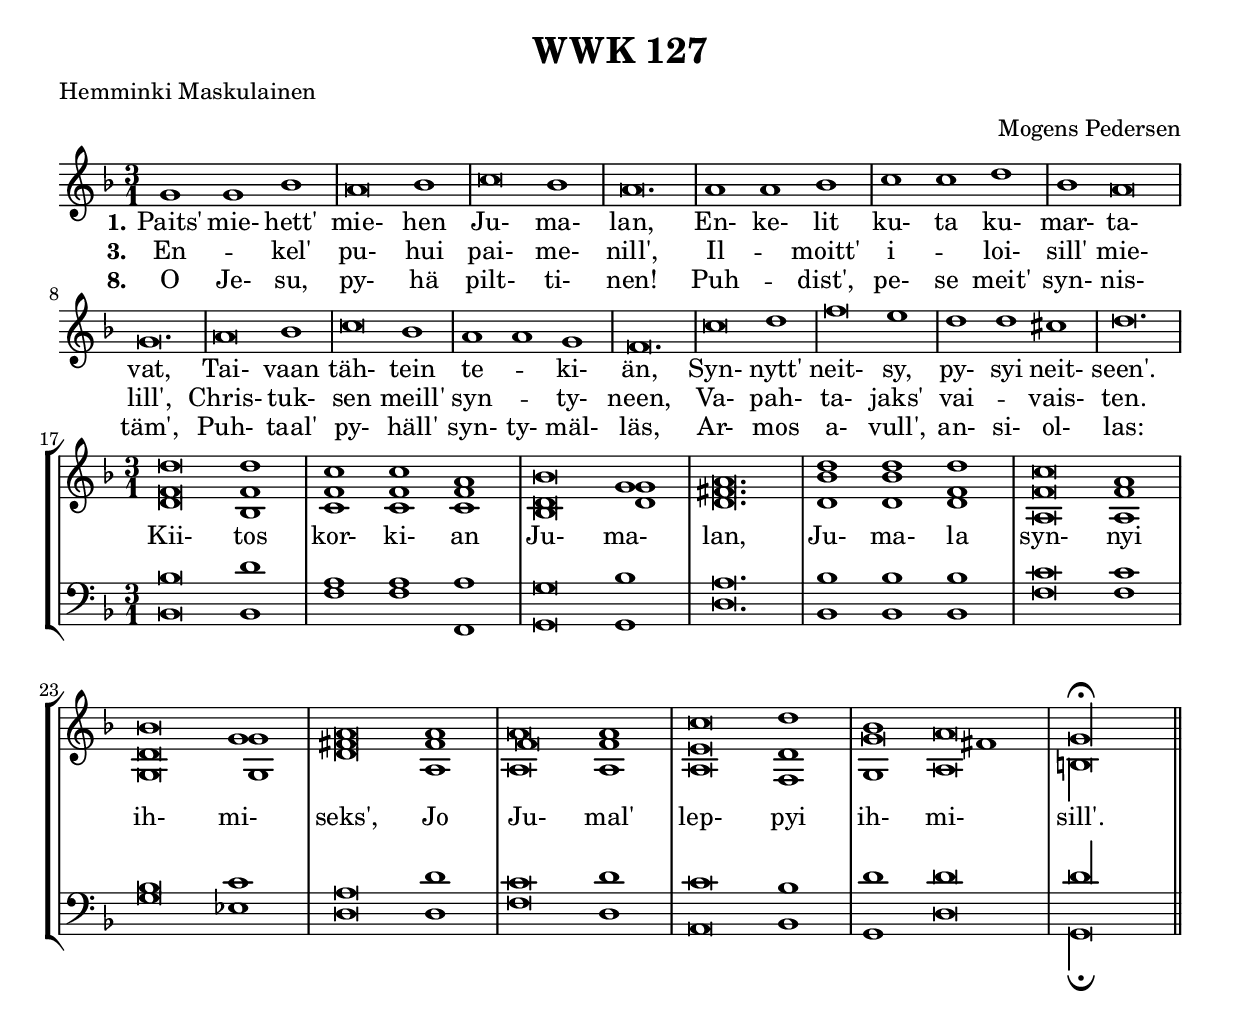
%% Wanhan wirsikirjan wirsi 127
%%


\include "deutsch.ly"

\version "2.6.0"

%#(set-global-staff-size 16)

\header {
    title = "WWK 127"
    poet = "Hemminki Maskulainen"
    arranger = "Mogens Pedersen"
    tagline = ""
}

sopMusic =   \relative c'' { 
    \key d \minor
    \stemUp
    \time 3/1
    g1 g b | a\breve b1 | c\breve b1 | a\breve. |
    a1 a b | c c d | b a\breve | g\breve. |
    a\breve b1 | c\breve b1 | a a g | f\breve. |
    c'\breve d1 | f\breve e1 | d d cis | d\breve. |
}

sopMusicKerto =   \relative c'' { 
    \key d \minor
    \stemUp
    \time 3/1
    \set Score.currentBarNumber = #17
    d\breve d1 | c c a | b\breve g1 | a\breve. | 
    d1 d d | c\breve a1 | b\breve g1 | a\breve a1 |
    f\breve a1 | c\breve d1 | b a\breve | 
    \set Score.measureLength = #(ly:make-moment 4 1)
    g\longa^\fermata \bar "||"
}

altoOneMusic =   \relative c' { 
    \key d \minor
    \stemDown
    f\breve f1 | f f f | d\breve g1 | fis\breve. |
    b1 b f | f\breve f1 | d\breve g1 | fis\breve fis1 | 
    a\breve f1 | e\breve d1 | g\breve fis1 | s\longa |
}

altoTwoMusic =   \relative c' { 
    \shiftOff
    \key d \minor
    \stemDown
    d\breve b1 | c c c | b\breve d1 | d\breve. |
    d1 d d | a\breve a1 | g\breve g1 | d'\breve a1 |
    a\breve a1 | a\breve f1 | g a\breve | h\longa
}

tenorMusic =  \relative c' { 
    \key d \minor
    b\breve d1 | a a a | g\breve b1 | a\breve. |
    b1 b b | c\breve c1 | b\breve c1 | a\breve d1 |
    c\breve d1 | c\breve b1 | d d\breve | d\longa |
}

bassMusic =  \relative c { 
    \key d \minor
    b\breve b1 | f' f f, | g\breve g1 | d'\breve. | 
    b1 b b | f'\breve f1 | g\breve es1 | d\breve d1 |
    f\breve d1 | a\breve b1 | g d'\breve | g,\longa_\fermata
}


sanatEka = \lyricmode { 
    \set stanza = "1."
    Paits' mie- hett' mie- hen Ju- ma- lan,
    En- ke- lit ku- ta ku- mar- ta- vat,
   	Tai- vaan täh- tein te -- \skip 1 ki- än,
   	Syn- nytt' neit- sy, py- syi neit- seen'.
}

sanatKerto = \lyricmode { 
    Kii- tos kor- ki- an Ju- ma- lan,
	Ju- ma- la syn- nyi ih- mi- seks',
	Jo Ju- mal' lep- pyi ih- mi- sill'.
}


sanatToka = \lyricmode { 
    \set stanza = "2."
    Kos- ka Je- sus ___ syn- tyi ___ meill',
%   Kos- -- \skip 1 ka Je -- \skip 1 sus syn- tyi meill',
    I- lo nou- si en- ke -- \skip 1 leill',
%    I -- \skip 1 lo nou- si en- ke- leill',
    Tai- vaan suu- rell' so- ta- vä- ell';
    Vei- sa- sit kor- ki- all' ää- nell':
}

sanatKol = \lyricmode { 
    \set stanza = "3."
    En -- \skip 1 kel' pu- hui pai- me- nill',
    Il -- \skip 1 moitt' i -- \skip 1 loi- sill' mie- lill',
    Chris- tuk- sen meill' syn -- \skip 1 ty- neen,
    Va- pah- ta- jaks' vai -- \skip 1 vais- ten.
}

sanatKuu = \lyricmode { 
    \set stanza = "6."
    Vii- saat Lap- sell' ___ lah- joi -- \skip 1 tit
%   Vii -- \skip 1 saat Lap -- \skip 1 sell' lah- joi- tit
    Kul-taa, py- hää sa- vuu, mir- ha- mit'
    Ju- ma-laks' ku- mar-sit, kun- ni- oi- tit,
    Ku-nin- kain Ku- nin- kaaks' tun- nus- tit.
}

sanatKahd = \lyricmode { 
    \set stanza = "8."
    O Je- su, py- hä pilt- ti- nen!
    Puh -- \skip 1 dist', pe- se meit' syn- nis- täm',
    Puh- taal' py- häll' syn- ty- mäl- läs,
    Ar- mos a- vull', an- si- ol- las:
}

sanatYhd = \lyricmode { 
    \set stanza = "9."
    Suo Ju- mal' meit' täl- lä juh -- \skip 1 lall',
    Miel- täs myö- ten i- loll' ol- la,
    Suo- si- oll', so- vin- noll', rak- kaull',
    Si-nu- a y-lis- täin sy- dä- mell', suull'.
}

\book {

\score { 
    
    \context StaffGroup = "alku" <<
	\context Staff = "women" <<
	    \context Voice = "sopranos" { \voiceOne \sopMusic }
	>>

	\lyricmode <<
	    \lyricsto "sopranos" \new Lyrics \sanatEka
	    \lyricsto "sopranos" \new Lyrics \sanatKol
	    \lyricsto "sopranos" \new Lyrics \sanatKahd
	>>	

    >>

    \layout {
		indent = 0.0
    }
}


\score { 
    
    \context StaffGroup = "alku" <<
	\context Staff = "women" <<
	    \context Voice = "sopranosKerto" { \voiceOne \sopMusicKerto }
	    \context Voice = altosOne { \voiceTwo \altoOneMusic }
	    \context Voice = altosTwo { \voiceThree \altoTwoMusic }
	>>

	\lyricmode <<
	    \lyricsto "sopranosKerto" \new Lyrics \sanatKerto
	>>	

	\context Staff = "men" <<
	    \clef bass
	    \context Voice = "tenors" { \voiceOne \tenorMusic }
	    \context Voice = "basses" { \voiceTwo \bassMusic }
	>>
    >>


    \layout {
		indent = 0.0
    }

}
}